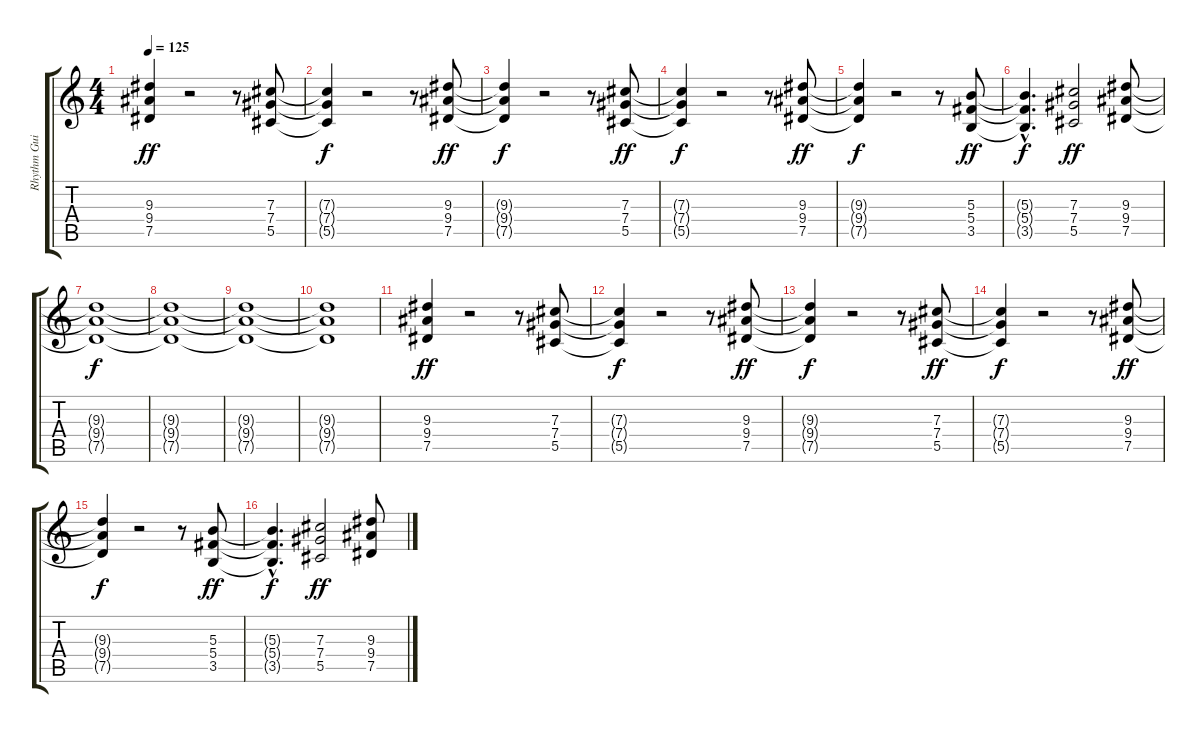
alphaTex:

\track ("Rhythm Guitar I" "Rhythm Gui") {instrument overdrivenguitar}
\staff {score tabs}
\tuning (Eb4 Bb3 Gb3 Db3 Ab2 Eb2) {hide}
\ts (4 4)
\tempo 125
\clef g2
\ks c
(9.3 9.4 7.5).4{dy ff} r.2 r.8 (7.3 7.4 5.5).8 |
(7.3{t} 7.4{t} 5.5{t}).4{dy f} r.2 r.8 (9.3 9.4 7.5).8{dy ff} |
(9.3{t} 9.4{t} 7.5{t}).4{dy f} r.2 r.8 (7.3 7.4 5.5).8{dy ff} |
(7.3{t} 7.4{t} 5.5{t}).4{dy f} r.2 r.8 (9.3 9.4 7.5).8{dy ff} |
(9.3{t} 9.4{t} 7.5{t}).4{dy f} r.2 r.8 (5.3 5.4 3.5).8{dy ff} |
(5.3{hac t} 5.4{hac t} 3.5{hac t}).4{d dy f} (7.3 7.4 5.5).2{dy ff} (9.3 9.4 7.5).8 |
(9.3{t} 9.4{t} 7.5{t}).1{dy f} |
(9.3{t} 9.4{t} 7.5{t}).1 |
(9.3{t} 9.4{t} 7.5{t}).1 |
(9.3{t} 9.4{t} 7.5{t}).1 |
(9.3 9.4 7.5).4{dy ff} r.2 r.8 (7.3 7.4 5.5).8 |
(7.3{t} 7.4{t} 5.5{t}).4{dy f} r.2 r.8 (9.3 9.4 7.5).8{dy ff} |
(9.3{t} 9.4{t} 7.5{t}).4{dy f} r.2 r.8 (7.3 7.4 5.5).8{dy ff} |
(7.3{t} 7.4{t} 5.5{t}).4{dy f} r.2 r.8 (9.3 9.4 7.5).8{dy ff} |
(9.3{t} 9.4{t} 7.5{t}).4{dy f} r.2 r.8 (5.3 5.4 3.5).8{dy ff} |
(5.3{hac t} 5.4{hac t} 3.5{hac t}).4{d dy f} (7.3 7.4 5.5).2{dy ff} (9.3 9.4 7.5).8
